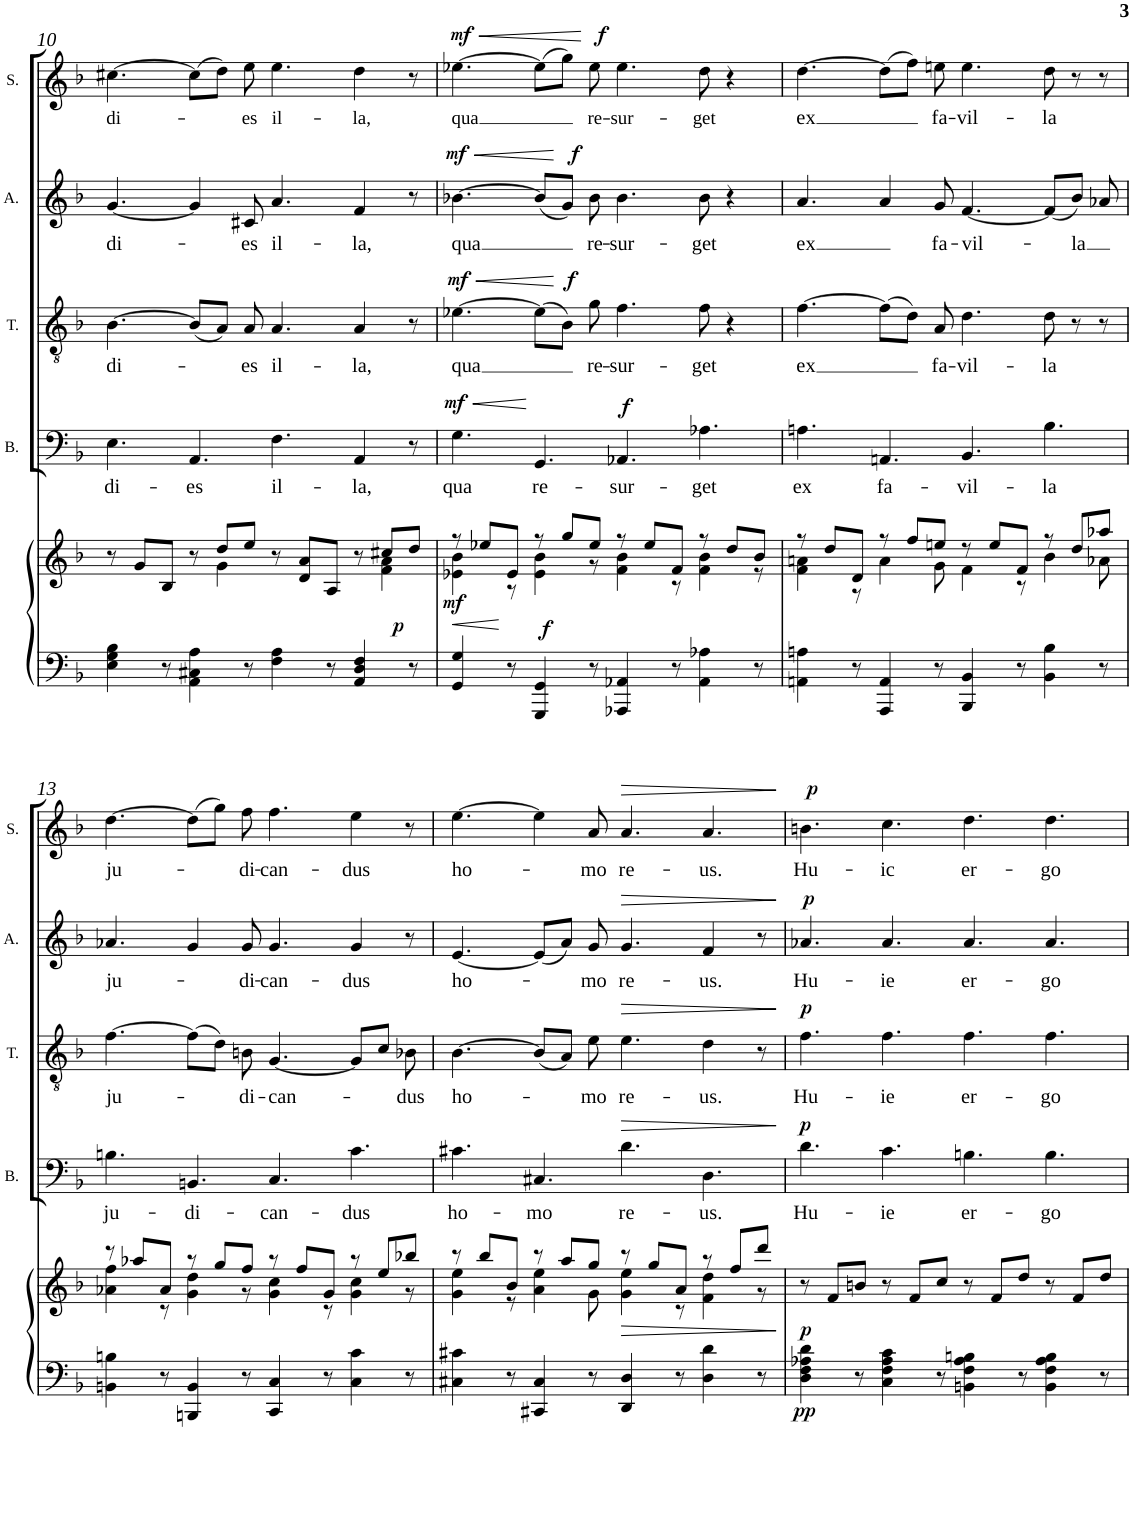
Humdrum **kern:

**kern	**kern	**dynam	**kern	**text	**dynam	**kern	**text	**dynam	**kern	**text	**dynam	**kern	**text	**dynam
*part5	*part5	*part5	*part4	*part4	*part4	*part3	*part3	*part3	*part2	*part2	*part2	*part1	*part1	*part1
*staff6	*staff5	*staff5/6	*staff4	*staff4	*staff4	*staff3	*staff3	*staff3	*staff2	*staff2	*staff2	*staff1	*staff1	*staff1
*I"Piano	*	*	*I"Bass	*	*	*I"Tenor	*	*	*I"Alto	*	*	*I"Soprano	*	*
*I'Pno	*	*	*I'B.	*	*	*I'T.	*	*	*I'A.	*	*	*I'S.	*	*
!!LO:PB:g=z
*clefF4	*clefG2	*	*clefF4	*	*	*clefGv2	*	*	*clefG2	*	*	*clefG2	*	*
*k[b-]	*k[b-]	*	*k[b-]	*	*	*k[b-]	*	*	*k[b-]	*	*	*k[b-]	*	*
*M12/8	*M12/8	*	*M12/8	*	*	*M12/8	*	*	*M12/8	*	*	*M12/8	*	*
=10	=10	=10	=10	=10	=10	=10	=10	=10	=10	=10	=10	=10	=10	=10
*	*^	*	*	*	*	*	*	*	*	*	*	*	*	*
!	!	!	!	!	!LO:LY:b	!	!	!LO:LY:b	!	!	!LO:LY:b	!	!	!LO:LY:b	!
4E\ 4G\ 4B-\	8r	2ryy	.	4.E\	di-	.	[4.B-\	di-	.	[4.g/	di-	.	[4.cc#X\	di-	.
.	8g/L	.	.	.	.	.	.	.	.	.	.	.	.	.	.
8r	8B-/J	.	.	.	.	.	.	.	.	.	.	.	.	.	.
!	!	!	!	!	!LO:LY:b	!	!	!	!	!	!	!	!	!	!
4AA\ 4C#X\ 4A\	8r	.	.	4.AA/	-es	.	(8B-/L]	.	.	4g/]	.	.	(8cc#\L]	.	.
.	8dd/L	4g\	.	.	.	.	8A/J)	.	.	.	.	.	8dd\J)	.	.
!	!	!	!	!	!	!	!	!LO:LY:b	!	!	!LO:LY:b	!	!	!LO:LY:b	!
8r	8ee/J	.	.	.	.	.	8A/	-es	.	8c#X/	-es	.	8ee\	-es	.
!	!	!	!	!	!LO:LY:b	!	!	!LO:LY:b	!	!	!LO:LY:b	!	!	!LO:LY:b	!
4F\ 4A\	8r	2ryy	.	4.F\	il-	.	4.A/	il-	.	4.a/	il-	.	4.ee\	il-	.
.	8d/ 8a/L	.	.	.	.	.	.	.	.	.	.	.	.	.	.
8r	8A/J	.	.	.	.	.	.	.	.	.	.	.	.	.	.
!	!	!	!	!	!LO:LY:b	!	!	!LO:LY:b	!	!	!LO:LY:b	!	!	!LO:LY:b	!
4AA/ 4D/ 4F/	8r	.	.	4AA/	-la,	.	4A/	-la,	.	4f/	-la,	.	4dd\	-la,	.
.	8cc#X/L	4f\ 4a\	.	.	.	.	.	.	.	.	.	.	.	.	.
!	!	!	!LO:DY:a=2	!	!	!	!	!	!	!	!	!	!	!	!
8r	8dd/J	.	p	8r	.	.	8r	.	.	8r	.	.	8r	.	.
=11	=11	=11	=11	=11	=11	=11	=11	=11	=11	=11	=11	=11	=11	=11	=11
!	!	!	!LO:DY:b	!	!LO:LY:b	!LO:HP:b	!	!LO:LY:b	!LO:HP:b	!	!LO:LY:b	!LO:HP:b	!	!LO:LY:b	!LO:HP:b
!	!	!	!	!	!	!LO:DY:n=1:a	!	!	!LO:DY:n=1:a	!	!	!LO:DY:n=1:a	!	!	!LO:DY:n=1:a
4GG/ 4G/	8r	4e-X\ 4b-\	mf	4.G\	qua	< mf	[4.e-X\	qua	< mf	[4.b-X\	qua	< mf	[4.ee-X\	qua	< mf
.	8ee-X/L	.	.	.	.	.	.	.	.	.	.	.	.	.	.
8r	8e-/J	8r	.	.	.	.	.	.	.	.	.	.	.	.	.
!	!	!	!LO:DY:a=2	!	!LO:LY:b	!	!	!	!	!	!	!	!	!	!
4GGG/ 4GG/	8r	4e-\ 4b-\	f	4.GG/	re-	[	(8e-\L]	.	.	(8b-/L]	.	.	(8ee-\L]	.	.
!	!	!	!	!	!	!	!	!	!LO:DY:n=2:a	!	!	!LO:DY:n=2:a	!	!	!
.	8gg/L	.	.	.	.	.	8B-\J)	.	[ f	8g/J)	.	[ f	8gg\J)	.	.
!	!	!	!	!	!	!	!	!LO:LY:b	!	!	!LO:LY:b	!	!	!LO:LY:b	!LO:DY:n=2:a
8r	8ee-/J	8r	.	.	.	.	8g\	re-	.	8b-\	re-	.	8ee-\	re-	[ f
!	!	!	!	!	!LO:LY:b	!LO:DY:n=2:a	!	!LO:LY:b	!	!	!LO:LY:b	!	!	!LO:LY:b	!
4AAA-X/ 4AA-X/	8r	4f\ 4b-\	.	4.AA-X/	-sur-	f	4.f\	-sur-	.	4.b-\	-sur-	.	4.ee-\	-sur-	.
.	8ee-/L	.	.	.	.	.	.	.	.	.	.	.	.	.	.
8r	8f/J	8r	.	.	.	.	.	.	.	.	.	.	.	.	.
!	!	!	!	!	!LO:LY:b	!	!	!LO:LY:b	!	!	!LO:LY:b	!	!	!LO:LY:b	!
4AA-\ 4A-X\	8r	4f\ 4b-\	.	4.A-X\	-get	.	8f\	-get	.	8b-\	-get	.	8dd\	-get	.
.	8dd/L	.	.	.	.	.	4r	.	.	4r	.	.	4r	.	.
8r	8b-/J	8r	.	.	.	.	.	.	.	.	.	.	.	.	.
=12	=12	=12	=12	=12	=12	=12	=12	=12	=12	=12	=12	=12	=12	=12	=12
!	!	!	!	!	!LO:LY:b	!	!	!LO:LY:b	!	!	!LO:LY:b	!	!	!LO:LY:b	!
4AAn\ 4An\	8r	4f\ 4an\	.	4.An\	ex	.	[4.f\	ex	.	4.a/	ex	.	[4.dd\	ex	.
.	8dd/L	.	.	.	.	.	.	.	.	.	.	.	.	.	.
8r	8d/J	8r	.	.	.	.	.	.	.	.	.	.	.	.	.
!	!	!	!	!	!LO:LY:b	!	!	!	!	!	!	!	!	!	!
4AAA/ 4AA/	8r	4a\	.	4.AAn/	fa-	.	(8f\L]	.	.	4a/	.	.	(8dd\L]	.	.
.	8ff/L	.	.	.	.	.	8d\J)	.	.	.	.	.	8ff\J)	.	.
!	!	!	!	!	!	!	!	!LO:LY:b	!	!	!LO:LY:b	!	!	!LO:LY:b	!
8r	8een/J	8g\	.	.	.	.	8A/	fa-	.	8g/	fa-	.	8een\	fa-	.
!	!	!	!	!	!LO:LY:b	!	!	!LO:LY:b	!	!	!LO:LY:b	!	!	!LO:LY:b	!
4BBB-/ 4BB-/	8r	4f\	.	4.BB-/	-vil-	.	4.d\	-vil-	.	[4.f/	-vil-	.	4.ee\	-vil-	.
.	8ee/L	.	.	.	.	.	.	.	.	.	.	.	.	.	.
8r	8f/J	8r	.	.	.	.	.	.	.	.	.	.	.	.	.
!	!	!	!	!	!LO:LY:b	!	!	!LO:LY:b	!	!	!	!	!	!LO:LY:b	!
4BB-\ 4B-\	8r	4b-\	.	4.B-\	-la	.	8d\	-la	.	(8f/L]	.	.	8dd\	-la	.
!	!	!	!	!	!	!	!	!	!	!	!LO:LY:b	!	!	!	!
.	8dd/L	.	.	.	.	.	8r	.	.	8b-/J)	-la	.	8r	.	.
8r	8aa-X/J	8a-X\	.	.	.	.	8r	.	.	8a-X/	.	.	8r	.	.
!!LO:LB:g=z
=13	=13	=13	=13	=13	=13	=13	=13	=13	=13	=13	=13	=13	=13	=13	=13
!	!	!	!	!	!LO:LY:b	!	!	!LO:LY:b	!	!	!LO:LY:b	!	!	!LO:LY:b	!
4BBn\ 4Bn\	8r	4a-X\ 4ff\	.	4.Bn\	ju-	.	[4.f\	ju-	.	4.a-X/	ju-	.	[4.dd\	ju-	.
.	8aa-X/L	.	.	.	.	.	.	.	.	.	.	.	.	.	.
8r	8a-/J	8r	.	.	.	.	.	.	.	.	.	.	.	.	.
!	!	!	!	!	!LO:LY:b	!	!	!	!	!	!	!	!	!	!
4BBBn/ 4BB/	8r	4g\ 4dd\	.	4.BBn/	-di-	.	(8f\L]	.	.	4g/	.	.	(8dd\L]	.	.
.	8gg/L	.	.	.	.	.	8d\J)	.	.	.	.	.	8gg\J)	.	.
!	!	!	!	!	!	!	!	!LO:LY:b	!	!	!LO:LY:b	!	!	!LO:LY:b	!
8r	8ff/J	8r	.	.	.	.	8Bn\	-di-	.	8g/	-di-	.	8ff\	-di-	.
!	!	!	!	!	!LO:LY:b	!	!	!LO:LY:b	!	!	!LO:LY:b	!	!	!LO:LY:b	!
4CC/ 4C/	8r	4g\ 4cc\	.	4.C/	-can-	.	[4.G/	-can-	.	4.g/	-can-	.	4.ff\	-can-	.
.	8ff/L	.	.	.	.	.	.	.	.	.	.	.	.	.	.
8r	8g/J	8r	.	.	.	.	.	.	.	.	.	.	.	.	.
!	!	!	!	!	!LO:LY:b	!	!	!	!	!	!LO:LY:b	!	!	!LO:LY:b	!
4C\ 4c\	8r	4g\ 4cc\	.	4.c\	-dus	.	8G/L]	.	.	4g/	-dus	.	4ee\	-dus	.
.	8ee/L	.	.	.	.	.	8c/J	.	.	.	.	.	.	.	.
!	!	!	!	!	!	!	!	!LO:LY:b	!	!	!	!	!	!	!
8r	8bb-X/J	8r	.	.	.	.	8B-X\	-dus	.	8r	.	.	8r	.	.
=14	=14	=14	=14	=14	=14	=14	=14	=14	=14	=14	=14	=14	=14	=14	=14
!	!	!	!	!	!LO:LY:b	!	!	!LO:LY:b	!	!	!LO:LY:b	!	!	!LO:LY:b	!
4C#X\ 4c#X\	8r	4g\ 4ee\	.	4.c#X\	ho-	.	[4.B-\	ho-	.	[4.e/	ho-	.	[4.ee\	ho-	.
.	8bb-/L	.	.	.	.	.	.	.	.	.	.	.	.	.	.
8r	8b-/J	8r	.	.	.	.	.	.	.	.	.	.	.	.	.
!	!	!	!	!	!LO:LY:b	!	!	!	!	!	!	!	!	!	!
4CC#X/ 4C#/	8r	4a\ 4ee\	.	4.C#X/	-mo	.	(8B-/L]	.	.	(8e/L]	.	.	4ee\]	.	.
.	8aa/L	.	.	.	.	.	8A/J)	.	.	8a/J)	.	.	.	.	.
!	!	!	!	!	!	!	!	!LO:LY:b	!	!	!LO:LY:b	!	!	!LO:LY:b	!
8r	8gg/J	8g\	.	.	.	.	8e\	-mo	.	8g/	-mo	.	8a/	-mo	.
!	!	!	!LO:HP:b	!	!LO:LY:b	!LO:HP:b	!	!LO:LY:b	!LO:HP:b	!	!LO:LY:b	!LO:HP:b	!	!LO:LY:b	!LO:HP:b
4DD/ 4D/	8r	4g\ 4ee\	>	4.d\	re-	>	4.e\	re-	>	4.g/	re-	>	4.a/	re-	>
.	8gg/L	.	.	.	.	.	.	.	.	.	.	.	.	.	.
8r	8a/J	8r	.	.	.	.	.	.	.	.	.	.	.	.	.
!	!	!	!	!	!LO:LY:b	!	!	!LO:LY:b	!	!	!LO:LY:b	!	!	!LO:LY:b	!
4D\ 4d\	8r	4f\ 4dd\	.	4.D\	-us.	.	4d\	-us.	.	4f/	-us.	.	4.a/	-us.	.
.	8ff/L	.	.	.	.	.	.	.	.	.	.	.	.	.	.
8r	8ddd/J	8r	.	.	.	.	8r	.	.	8r	.	.	.	.	.
*	*v	*v	*	*	*	*	*	*	*	*	*	*	*	*	*
.	.	]	.	.	]	.	.	]	.	.	]	.	.	]
=15	=15	=15	=15	=15	=15	=15	=15	=15	=15	=15	=15	=15	=15	=15
!	!	!LO:DY:b=2	!	!LO:LY:b	!	!	!LO:LY:b	!	!	!LO:LY:b	!	!	!LO:LY:b	!
!	!	!LO:DY:n=1:b	!	!	!LO:DY:a	!	!	!LO:DY:a	!	!	!LO:DY:a	!	!	!LO:DY:a
4D\ 4F\ 4A-X\ 4d\	8r	pp p	4.d\	Hu-	p	4.f\	Hu-	p	4.a-X/	Hu-	p	4.bn\	Hu-	p
.	8f/L	.	.	.	.	.	.	.	.	.	.	.	.	.
8r	8bn/J	.	.	.	.	.	.	.	.	.	.	.	.	.
!	!	!	!	!LO:LY:b	!	!	!LO:LY:b	!	!	!LO:LY:b	!	!	!LO:LY:b	!
4C\ 4F\ 4A-\ 4c\	8r	.	4.c\	-ie	.	4.f\	-ie	.	4.a-/	-ie	.	4.cc\	-ic	.
.	8f/L	.	.	.	.	.	.	.	.	.	.	.	.	.
8r	8cc/J	.	.	.	.	.	.	.	.	.	.	.	.	.
!	!	!	!	!LO:LY:b	!	!	!LO:LY:b	!	!	!LO:LY:b	!	!	!LO:LY:b	!
4BBn\ 4F\ 4A-\ 4Bn\	8r	.	4.Bn\	er-	.	4.f\	er-	.	4.a-/	er-	.	4.dd\	er-	.
.	8f/L	.	.	.	.	.	.	.	.	.	.	.	.	.
8r	8dd/J	.	.	.	.	.	.	.	.	.	.	.	.	.
!	!	!	!	!LO:LY:b	!	!	!LO:LY:b	!	!	!LO:LY:b	!	!	!LO:LY:b	!
4BB\ 4F\ 4A-\ 4B\	8r	.	4.B\	-go	.	4.f\	-go	.	4.a-/	-go	.	4.dd\	-go	.
.	8f/L	.	.	.	.	.	.	.	.	.	.	.	.	.
8r	8dd/J	.	.	.	.	.	.	.	.	.	.	.	.	.
=	=	=	=	=	=	=	=	=	=	=	=	=	=	=
*-	*-	*-	*-	*-	*-	*-	*-	*-	*-	*-	*-	*-	*-	*-
